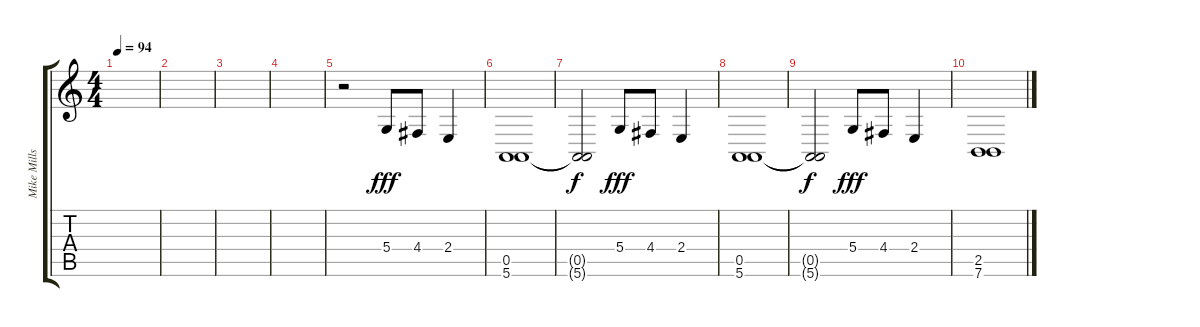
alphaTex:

\track ("Mike Mills - Backing Vocals and Piano" "Mike Mills") {instrument lead2sawtooth}
\staff {score tabs}
\tuning (E4 B3 G3 D3 A2 E2) {hide}
\ts (4 4)
\tempo 94
\clef g2
\ks c
|
|
|
|
r.2{instrument electricpiano2} 5.4.8{dy fff} 4.4.8 2.4.4 |
(0.5 5.6).1 |
(0.5{t} 5.6{t}).2{dy f} 5.4.8{dy fff} 4.4.8 2.4.4 |
(0.5 5.6).1 |
(0.5{t} 5.6{t}).2{dy f} 5.4.8{dy fff} 4.4.8 2.4.4 |
(2.5 7.6).1
